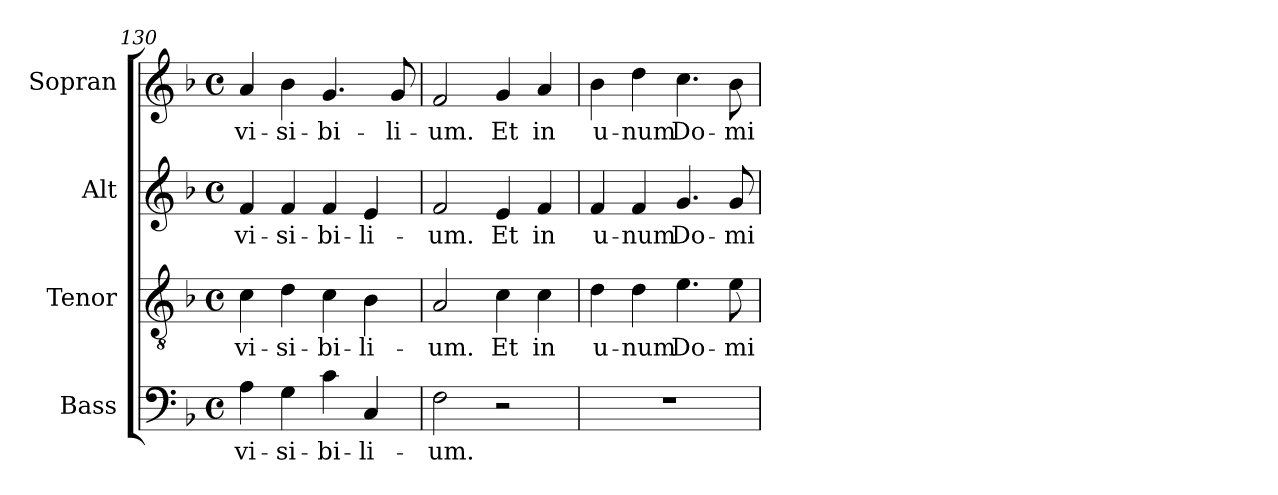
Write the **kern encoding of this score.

**kern	**text	**kern	**text	**kern	**text	**kern	**text
*part4	*part4	*part3	*part3	*part2	*part2	*part1	*part1
*staff4	*staff4	*staff3	*staff3	*staff2	*staff2	*staff1	*staff1
*I"Bass	*	*I"Tenor	*	*I"Alt	*	*I"Sopran	*
*I'B.	*	*I'T.	*	*I'A.	*	*I'S.	*
*clefF4	*	*clefGv2	*	*clefG2	*	*clefG2	*
*k[b-]	*	*k[b-]	*	*k[b-]	*	*k[b-]	*
*F:	*	*F:	*	*F:	*	*F:	*
*M4/4	*	*M4/4	*	*M4/4	*	*M4/4	*
*met(c)	*	*met(c)	*	*met(c)	*	*met(c)	*
=130	=130	=130	=130	=130	=130	=130	=130
!	!LO:LY:b	!	!LO:LY:b	!	!LO:LY:b	!	!LO:LY:b
4A\	-vi-	4c\	-vi-	4f/	-vi-	4a/	-vi-
!	!LO:LY:b	!	!LO:LY:b	!	!LO:LY:b	!	!LO:LY:b
4G\	-si-	4d\	-si-	4f/	-si-	4b-\	-si-
!	!LO:LY:b	!	!LO:LY:b	!	!LO:LY:b	!	!LO:LY:b
4c\	-bi-	4c\	-bi-	4f/	-bi-	4.g/	-bi-
!	!LO:LY:b	!	!LO:LY:b	!	!LO:LY:b	!	!
4C/	-li-	4B-\	-li-	4e/	-li-	.	.
!	!	!	!	!	!	!	!LO:LY:b
.	.	.	.	.	.	8g/	-li-
=131	=131	=131	=131	=131	=131	=131	=131
!	!LO:LY:b	!	!LO:LY:b	!	!LO:LY:b	!	!LO:LY:b
2F\	-um.	2A/	-um.	2f/	-um.	2f/	-um.
!	!	!	!LO:LY:b	!	!LO:LY:b	!	!LO:LY:b
2r	.	4c\	Et	4e/	Et	4g/	Et
!	!	!	!LO:LY:b	!	!LO:LY:b	!	!LO:LY:b
.	.	4c\	in	4f/	in	4a/	in
=132	=132	=132	=132	=132	=132	=132	=132
!	!	!	!LO:LY:b	!	!LO:LY:b	!	!LO:LY:b
1r	.	4d\	u-	4f/	u-	4b-\	u-
!	!	!	!LO:LY:b	!	!LO:LY:b	!	!LO:LY:b
.	.	4d\	-num	4f/	-num	4dd\	-num
!	!	!	!LO:LY:b	!	!LO:LY:b	!	!LO:LY:b
.	.	4.e\	Do-	4.g/	Do-	4.cc\	Do-
!	!	!	!LO:LY:b	!	!LO:LY:b	!	!LO:LY:b
.	.	8e\	-mi-	8g/	-mi-	8b-\	-mi-
=	=	=	=	=	=	=	=
*-	*-	*-	*-	*-	*-	*-	*-
